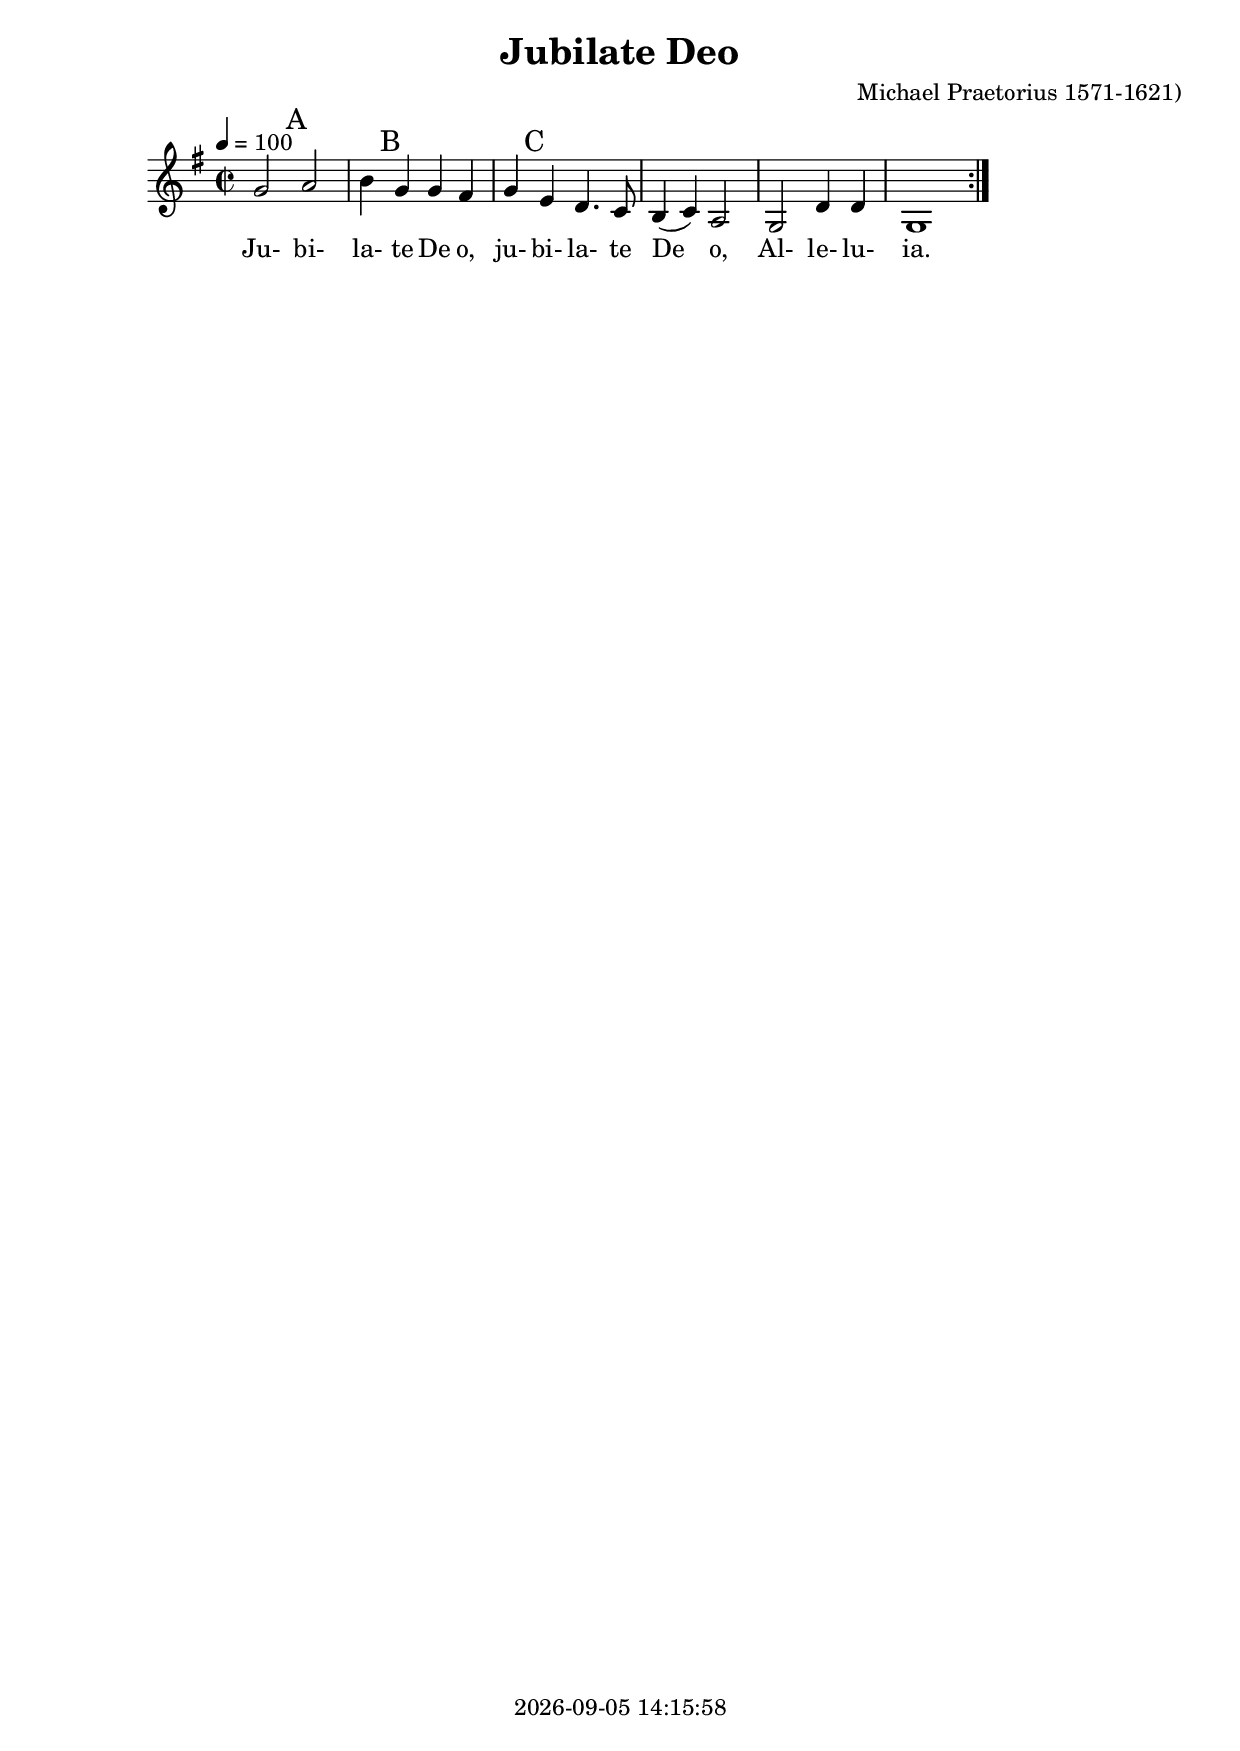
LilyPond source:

\version "2.18.2"

today = #(strftime "%Y-%m-%d %H:%M:%S" (localtime (current-time)))

\header {
  title = "Jubilate Deo"
  composer = "Michael Praetorius 1571-1621)"
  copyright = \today
}

global = {
  \key c \major
  \time 2/2
  \tempo 4=100
}

melody = \relative c'' {
  \repeat volta 3 {
    c2\mark "A" d
    e4\mark "B" c c b
    c4\mark "C" a g4. f8
    e4(f) d2
    c2 g'4 g
    c,1
  }
}

firstverse = \lyricmode {
  Ju- bi- la- te De o,
  ju- bi- la- te De o,
  Al- le- lu- ia.
}

Mwords =\lyricmode {
}

\book
{
  \score { % this version for the printed page
    <<
%      \new ChordNames {
%	\set chordChanges = ##t
%        \guitar
%      }
	\context Staff = melody <<
	  \context Voice =
	  sopranos { \set midiInstrument = #"clarinet"
		     \oneVoice << \transpose c g, {\global \melody} >> }
	>>
	\context Lyrics = firstverse { s1 }
	\context Lyrics = firstverse \lyricsto sopranos \firstverse
    >>
    \layout {
    }
  }
  \score { % this version for the midi output
    <<
	\context Staff = melody <<
	  \context Voice =
	  sopranos { \set midiInstrument = #"clarinet"
		     \oneVoice { \global \unfoldRepeats \melody} }
	>>
	\context Lyrics = firstverse { s1 }
        \context Lyrics = firstverse \lyricsto sopranos \Mwords
    >>
    \midi {
    }
%    \layout {}
  }
}
